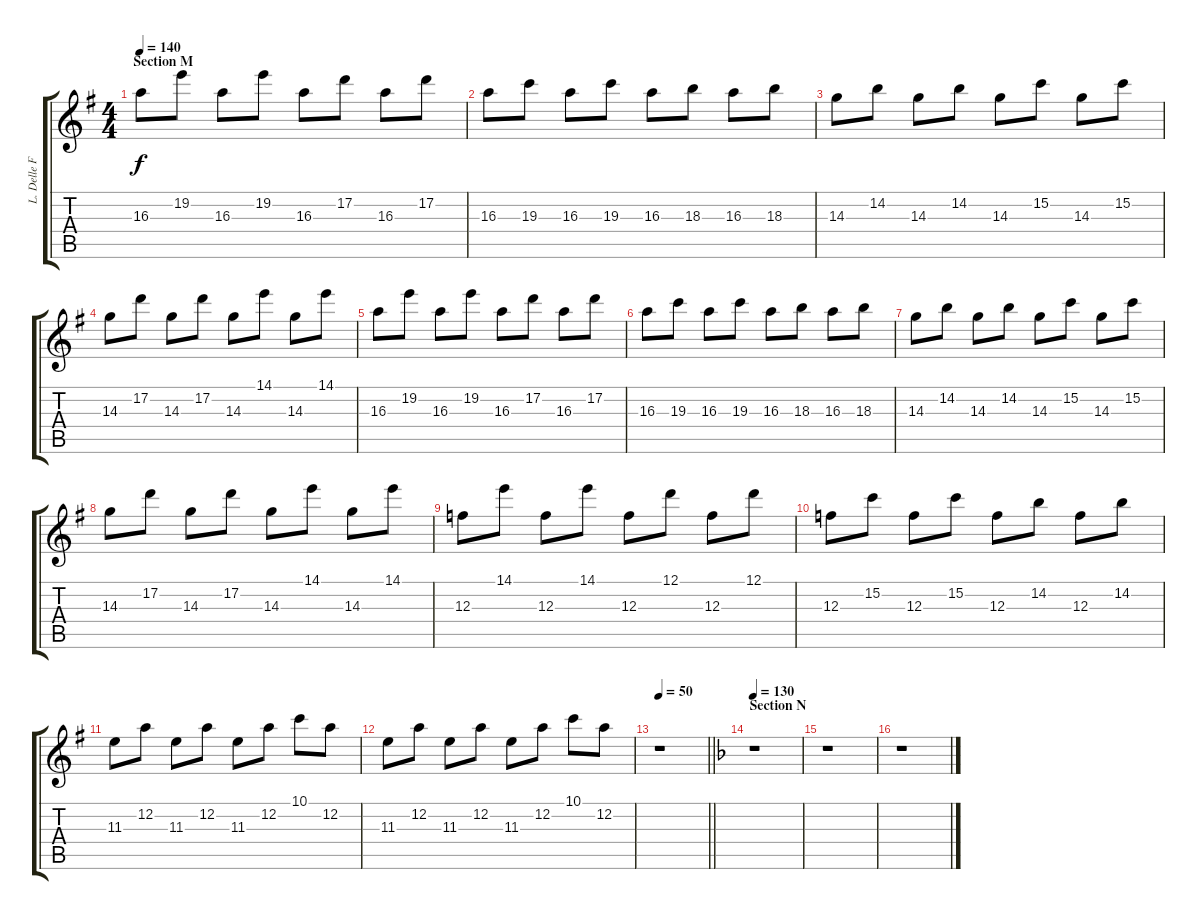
\track ("L. Delle Fave (Guitar Lead)" "L. Delle F") {instrument overdrivenguitar}
\staff {score tabs}
\tuning (D4 A3 F3 C3 G2 D2) {hide}
\ts (4 4)
\section ("" "Section M")
\tempo 140
\clef g2
\ks g
16.3.8{dy f} 19.2.8 16.3.8 19.2.8 16.3.8 17.2.8 16.3.8 17.2.8 |
16.3.8 19.3.8 16.3.8 19.3.8 16.3.8 18.3.8 16.3.8 18.3.8 |
14.3.8 14.2.8 14.3.8 14.2.8 14.3.8 15.2.8 14.3.8 15.2.8 |
14.3.8 17.2.8 14.3.8 17.2.8 14.3.8 14.1.8 14.3.8 14.1.8 |
16.3.8 19.2.8 16.3.8 19.2.8 16.3.8 17.2.8 16.3.8 17.2.8 |
16.3.8 19.3.8 16.3.8 19.3.8 16.3.8 18.3.8 16.3.8 18.3.8 |
14.3.8 14.2.8 14.3.8 14.2.8 14.3.8 15.2.8 14.3.8 15.2.8 |
14.3.8 17.2.8 14.3.8 17.2.8 14.3.8 14.1.8 14.3.8 14.1.8 |
12.3.8 14.1.8 12.3.8 14.1.8 12.3.8 12.1.8 12.3.8 12.1.8 |
12.3.8 15.2.8 12.3.8 15.2.8 12.3.8 14.2.8 12.3.8 14.2.8 |
11.3.8 12.2.8 11.3.8 12.2.8 11.3.8 12.2.8 10.1.8 12.2.8 |
11.3.8 12.2.8 11.3.8 12.2.8 11.3.8 12.2.8 10.1.8 12.2.8 |
\tempo 50
\barLineRight lightlight
r.1 |
\section ("" "Section N")
\tempo 130
\ks dminor
r.1 |
r.1 |
r.1
